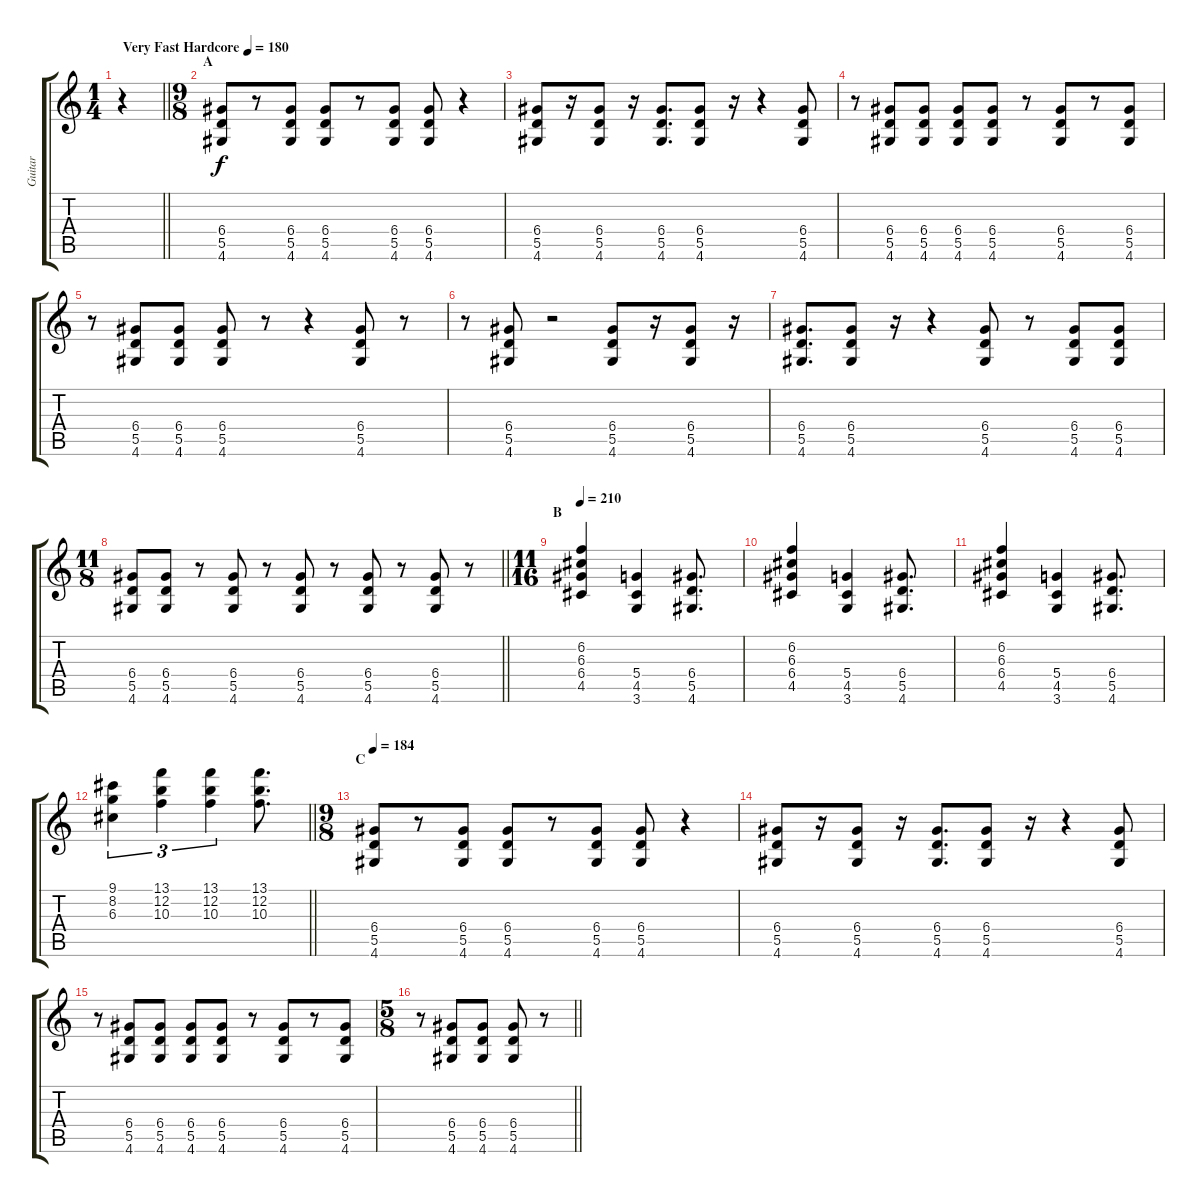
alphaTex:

\track ("Guitar" "Guitar") {instrument distortionguitar}
\staff {score tabs}
\tuning (E4 B3 G3 D3 A2 E2) {hide}
\ts (1 4)
\tempo (180 "Very Fast Hardcore")
\clef g2
\barLineRight lightlight
\ks c
r.4{dy f instrument distortionguitar} |
\ts (9 8)
\section ("" "A")
(6.4 5.5 4.6).8{volume 13} r.8 (6.4 5.5 4.6).8 (6.4 5.5 4.6).8 r.8 (6.4 5.5 4.6).8 (6.4 5.5 4.6).8 r.4 |
(6.4 5.5 4.6).8 r.16 (6.4 5.5 4.6).8 r.16 (6.4 5.5 4.6).8{d} (6.4 5.5 4.6).8 r.16 r.4 (6.4 5.5 4.6).8 |
r.8 (6.4 5.5 4.6).8 (6.4 5.5 4.6).8 (6.4 5.5 4.6).8 (6.4 5.5 4.6).8 r.8 (6.4 5.5 4.6).8 r.8 (6.4 5.5 4.6).8 |
r.8 (6.4 5.5 4.6).8 (6.4 5.5 4.6).8 (6.4 5.5 4.6).8 r.8 r.4 (6.4 5.5 4.6).8 r.8 |
r.8 (6.4 5.5 4.6).8 r.2 (6.4 5.5 4.6).8 r.16 (6.4 5.5 4.6).8 r.16 |
(6.4 5.5 4.6).8{d} (6.4 5.5 4.6).8 r.16 r.4 (6.4 5.5 4.6).8 r.8 (6.4 5.5 4.6).8 (6.4 5.5 4.6).8 |
\ts (11 8)
\barLineRight lightlight
(6.4 5.5 4.6).8 (6.4 5.5 4.6).8 r.8 (6.4 5.5 4.6).8 r.8 (6.4 5.5 4.6).8 r.8 (6.4 5.5 4.6).8 r.8 (6.4 5.5 4.6).8 r.8 |
\ts (11 16)
\section ("" "B")
\tempo 210
(6.2 6.3 6.4 4.5).4{volume 12} (5.4 4.5 3.6).4 (6.4 5.5 4.6).8{d} |
(6.2 6.3 6.4 4.5).4 (5.4 4.5 3.6).4 (6.4 5.5 4.6).8{d} |
(6.2 6.3 6.4 4.5).4 (5.4 4.5 3.6).4 (6.4 5.5 4.6).8{d} |
\barLineRight lightlight
(9.1 8.2 6.3).4{tu (3 2)} (13.1 12.2 10.3).4{tu (3 2)} (13.1 12.2 10.3).4{tu (3 2)} (13.1 12.2 10.3).8{d} |
\ts (9 8)
\section ("" "C")
\tempo 184
(6.4 5.5 4.6).8{volume 13} r.8 (6.4 5.5 4.6).8 (6.4 5.5 4.6).8 r.8 (6.4 5.5 4.6).8 (6.4 5.5 4.6).8 r.4 |
(6.4 5.5 4.6).8 r.16 (6.4 5.5 4.6).8 r.16 (6.4 5.5 4.6).8{d} (6.4 5.5 4.6).8 r.16 r.4 (6.4 5.5 4.6).8 |
r.8 (6.4 5.5 4.6).8 (6.4 5.5 4.6).8 (6.4 5.5 4.6).8 (6.4 5.5 4.6).8 r.8 (6.4 5.5 4.6).8 r.8 (6.4 5.5 4.6).8 |
\ts (5 8)
\barLineRight lightlight
r.8 (6.4 5.5 4.6).8 (6.4 5.5 4.6).8 (6.4 5.5 4.6).8 r.8
